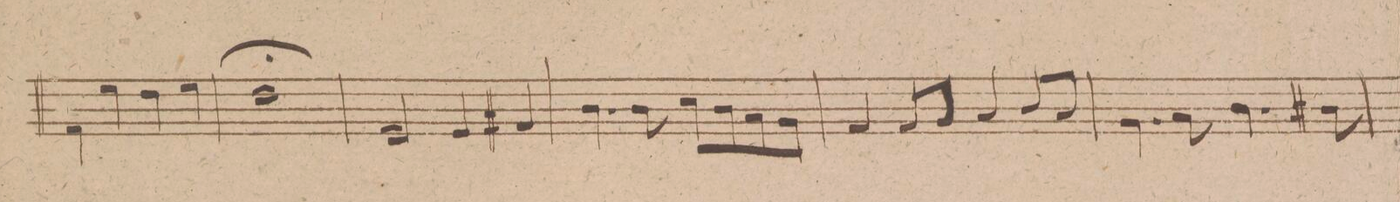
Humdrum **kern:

**kern	**dynam
*I"Oboe 2do in	*
*clefG2	*
*k[f#c#g#d#]	*
*met(c)	*
*M4/4	*
4f#\	.
4ee\	.
4dd#\	.
4ee\	.
=257	=257
1dd#\;	.
=258	=258
2e/	.
4e/	.
4f#X/	.
=259	=259
4.b\	.
8b\	.
8cc#\L	.
8b\	.
8a\	.
8g#\J	.
=260	=260
4f#/	.
8f#/L	.
8g#/J	.
4a/	.
8b\L	.
8a/J	.
=261	=261
4.g#\	.
8a\	.
4.b\	.
8b#X\	.
=262	=262
*-	*-
